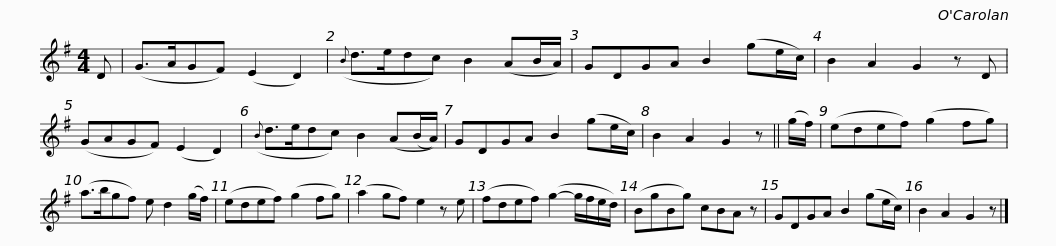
X:1
L:1/8
M:4/4
I:linebreak $
K:G
V:1 treble
V:1
 D | (G>AGF) (E2 D2) |({B} d>edc) B2 (AB/A/) | GDGA B2 (ge/c/) | B2 A2 G2 z D | %5
 (GAGF) (E2 D2) |$({B} d>edc) B2 (A(B/A/)) | GDGA B2 (ge/c/) | B2 A2 G2 z || (g/f/) | %10
 (edef) (g2 fg) | (a>bgf) e d2 (g/f/) |$ (edef) (g2 fg) | (a2 gf) e2 z e | (fdef) (g2- g/f/e/d/) | %15
 (BgBg) cBA z | GDGA B2 (ge/c/) | B2 A2 G2 z |] %18
